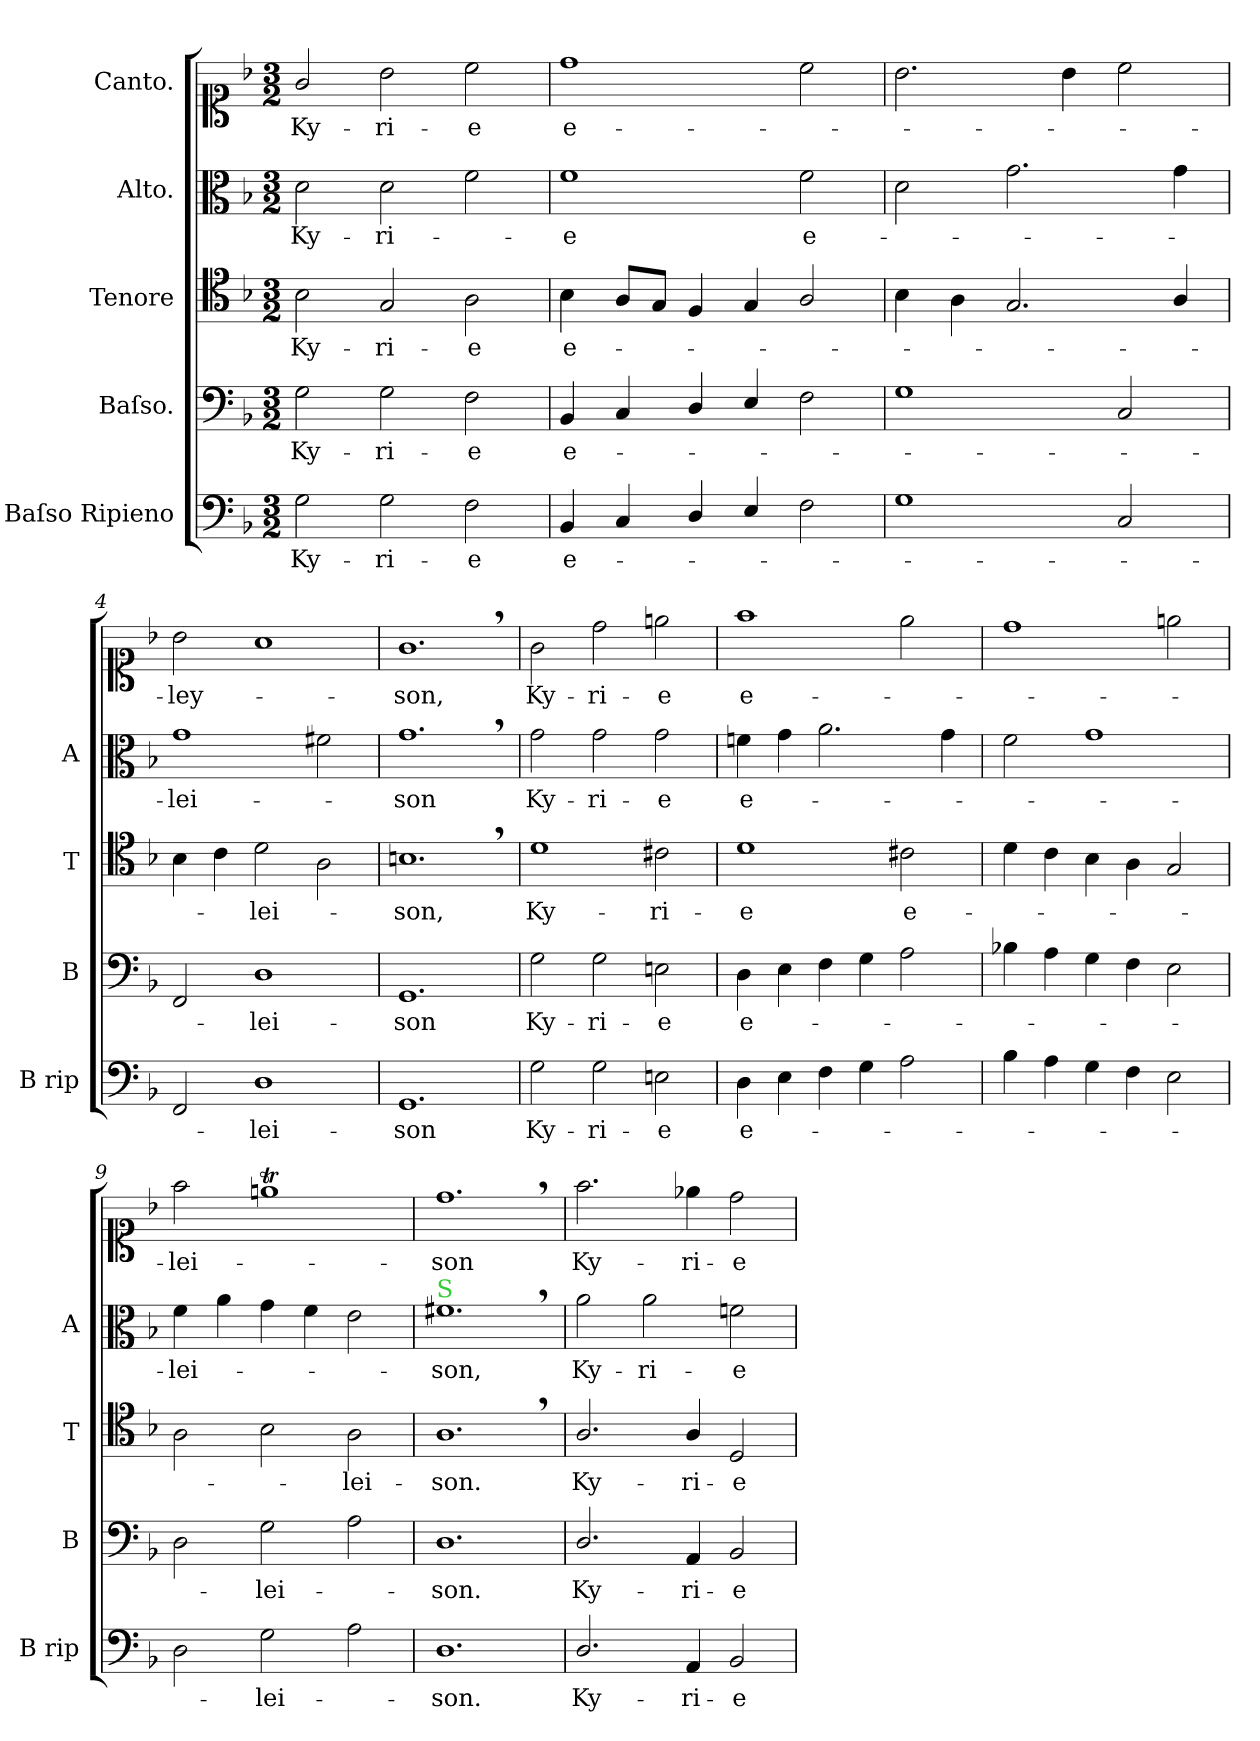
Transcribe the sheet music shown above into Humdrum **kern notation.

**kern	**text	**kern	**text	**kern	**text	**kern	**text	**kern	**text
*part5	*part5	*part4	*part4	*part3	*part3	*part2	*part2	*part1	*part1
*staff5	*staff5	*staff4	*staff4	*staff3	*staff3	*staff2	*staff2	*staff1	*staff1
*I"Baſso Ripieno	*	*I"Baſso.	*	*I"Tenore	*	*I"Alto.	*	*I"Canto.	*
*I'B rip	*	*I'B	*	*I'T	*	*I'A	*	*	*
*clefF4	*	*clefF4	*	*clefC4	*	*clefC3	*	*clefC1	*
*k[b-]	*	*k[b-]	*	*k[b-]	*	*k[b-]	*	*k[b-]	*
*M3/2	*	*M3/2	*	*M3/2	*	*M3/2	*	*M3/2	*
=1	=1	=1	=1	=1	=1	=1	=1	=1	=1
2G\	Ky-	2G\	Ky-	2B-\	Ky-	2d\	Ky-	2g/	Ky-
2G\	-ri-	2G\	-ri-	2G/	-ri-	2d\	-ri-	2b-\	-ri-
2F\	-e	2F\	-e	2A\	-e	2f\	.	2cc\	-e
=2	=2	=2	=2	=2	=2	=2	=2	=2	=2
4BB-/	e-	4BB-/	e-	4B-\	e-	1f	-e	1dd	e-
4C/	.	4C/	.	8A/L	.	.	.	.	.
.	.	.	.	8G/J	.	.	.	.	.
4D/	.	4D/	.	4F/	.	.	.	.	.
4E/	.	4E/	.	4G/	.	.	.	.	.
2F\	.	2F\	.	2A/	.	2f\	e-	2cc\	.
=3	=3	=3	=3	=3	=3	=3	=3	=3	=3
1G	.	1G	.	4B-\	.	2d\	.	2.b-\	.
.	.	.	.	4A\	.	.	.	.	.
.	.	.	.	2.G/	.	2.g\	.	.	.
.	.	.	.	.	.	.	.	4b-\	.
2C/	.	2C/	.	.	.	.	.	2cc\	.
.	.	.	.	4A/	.	4g\	.	.	.
=4	=4	=4	=4	=4	=4	=4	=4	=4	=4
2FF/	.	2FF/	.	4B-\	.	1g	-lei-	2b-\	ley-
.	.	.	.	4c\	.	.	.	.	.
1D	-lei-	1D	-lei-	2d\	-lei-	.	.	1a	.
.	.	.	.	2A\	.	2f#X\	.	.	.
=5	=5	=5	=5	=5	=5	=5	=5	=5	=5
1.GG	-son	1.GG	-son	1.Bn,<	-son,	1.g,<	-son	1.g,<	-son,
=6	=6	=6	=6	=6	=6	=6	=6	=6	=6
2G\	Ky-	2G\	Ky-	1d	Ky-	2g\	Ky-	2g\	Ky-
2G\	-ri-	2G\	-ri-	.	.	2g\	-ri-	2dd\	-ri-
2En\	-e	2En\	-e	2c#X\	-ri-	2g\	-e	2een\	-e
=7	=7	=7	=7	=7	=7	=7	=7	=7	=7
4D\	e-	4D\	e-	1d	-e	4fn\	e-	1ff	e-
4E\	.	4E\	.	.	.	4g\	.	.	.
4F\	.	4F\	.	.	.	2.a\	.	.	.
4G\	.	4G\	.	.	.	.	.	.	.
2A\	.	2A\	.	2c#X\	e-	.	.	2ee\	.
.	.	.	.	.	.	4g\	.	.	.
=8	=8	=8	=8	=8	=8	=8	=8	=8	=8
4B-\	.	4B-X\	.	4d\	.	2f\	.	1dd	.
4A\	.	4A\	.	4c\	.	.	.	.	.
4G\	.	4G\	.	4B-\	.	1g	.	.	.
4F\	.	4F\	.	4A\	.	.	.	.	.
2E\	.	2E\	.	2G/	.	.	.	2een\	.
=9	=9	=9	=9	=9	=9	=9	=9	=9	=9
2D\	.	2D\	.	2A\	.	4f\	lei-	2ff\	-lei-
.	.	.	.	.	.	4a\	.	.	.
2G\	-lei-	2G\	-lei-	2B-\	.	4g\	.	1eent	.
.	.	.	.	.	.	4f\	.	.	.
2A\	.	2A\	.	2A\	-lei-	2e\	.	.	.
=10	=10	=10	=10	=10	=10	=10	=10	=10	=10
!	!	!	!	!	!	!LO:TX:a:color=limegreen:t=S	!	!	!
1.D	-son.	1.D	-son.	1.A,<	-son.	1.f#X,<	-son,	1.dd,<	-son
=11	=11	=11	=11	=11	=11	=11	=11	=11	=11
2.D/	Ky-	2.D/	Ky-	2.A/	Ky-	2a\	Ky-	2.ff\	Ky-
.	.	.	.	.	.	2a\	-ri-	.	.
4AA/	-ri-	4AA/	-ri-	4A/	-ri-	.	.	4ee-X\	-ri-
2BB-/	-e	2BB-/	-e	2D/	-e	2fn\	-e	2dd\	-e
=	=	=	=	=	=	=	=	=	=
*-	*-	*-	*-	*-	*-	*-	*-	*-	*-
